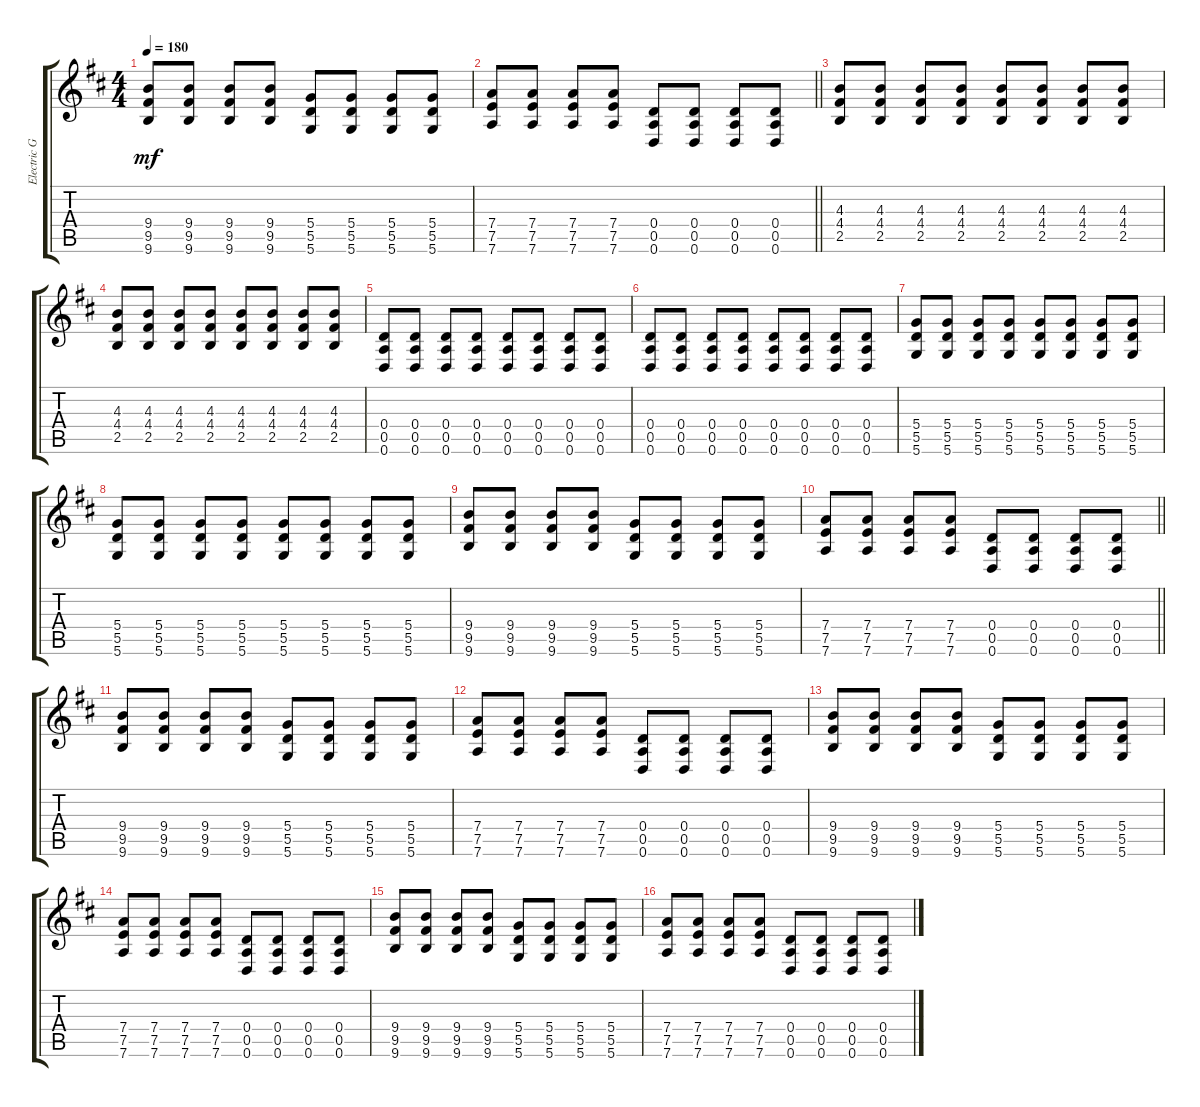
\track ("Electric Guitar 2" "Electric G") {instrument overdrivenguitar}
\staff {score tabs}
\tuning (E4 B3 G3 D3 A2 D2) {hide}
\ts (4 4)
\tempo 180
\clef g2
\ks d
(9.4 9.5 9.6).8{dy mf} (9.4 9.5 9.6).8 (9.4 9.5 9.6).8 (9.4 9.5 9.6).8 (5.4 5.5 5.6).8 (5.4 5.5 5.6).8 (5.4 5.5 5.6).8 (5.4 5.5 5.6).8 |
\barLineRight lightlight
(7.4 7.5 7.6).8 (7.4 7.5 7.6).8 (7.4 7.5 7.6).8 (7.4 7.5 7.6).8 (0.4 0.5 0.6).8 (0.4 0.5 0.6).8 (0.4 0.5 0.6).8 (0.4 0.5 0.6).8 |
(4.3 4.4 2.5).8 (4.3 4.4 2.5).8 (4.3 4.4 2.5).8 (4.3 4.4 2.5).8 (4.3 4.4 2.5).8 (4.3 4.4 2.5).8 (4.3 4.4 2.5).8 (4.3 4.4 2.5).8 |
(4.3 4.4 2.5).8 (4.3 4.4 2.5).8 (4.3 4.4 2.5).8 (4.3 4.4 2.5).8 (4.3 4.4 2.5).8 (4.3 4.4 2.5).8 (4.3 4.4 2.5).8 (4.3 4.4 2.5).8 |
(0.4 0.5 0.6).8 (0.4 0.5 0.6).8 (0.4 0.5 0.6).8 (0.4 0.5 0.6).8 (0.4 0.5 0.6).8 (0.4 0.5 0.6).8 (0.4 0.5 0.6).8 (0.4 0.5 0.6).8 |
(0.4 0.5 0.6).8 (0.4 0.5 0.6).8 (0.4 0.5 0.6).8 (0.4 0.5 0.6).8 (0.4 0.5 0.6).8 (0.4 0.5 0.6).8 (0.4 0.5 0.6).8 (0.4 0.5 0.6).8 |
(5.4 5.5 5.6).8 (5.4 5.5 5.6).8 (5.4 5.5 5.6).8 (5.4 5.5 5.6).8 (5.4 5.5 5.6).8 (5.4 5.5 5.6).8 (5.4 5.5 5.6).8 (5.4 5.5 5.6).8 |
(5.4 5.5 5.6).8 (5.4 5.5 5.6).8 (5.4 5.5 5.6).8 (5.4 5.5 5.6).8 (5.4 5.5 5.6).8 (5.4 5.5 5.6).8 (5.4 5.5 5.6).8 (5.4 5.5 5.6).8 |
(9.4 9.5 9.6).8 (9.4 9.5 9.6).8 (9.4 9.5 9.6).8 (9.4 9.5 9.6).8 (5.4 5.5 5.6).8 (5.4 5.5 5.6).8 (5.4 5.5 5.6).8 (5.4 5.5 5.6).8 |
\barLineRight lightlight
(7.4 7.5 7.6).8 (7.4 7.5 7.6).8 (7.4 7.5 7.6).8 (7.4 7.5 7.6).8 (0.4 0.5 0.6).8 (0.4 0.5 0.6).8 (0.4 0.5 0.6).8 (0.4 0.5 0.6).8 |
(9.4 9.5 9.6).8 (9.4 9.5 9.6).8 (9.4 9.5 9.6).8 (9.4 9.5 9.6).8 (5.4 5.5 5.6).8 (5.4 5.5 5.6).8 (5.4 5.5 5.6).8 (5.4 5.5 5.6).8 |
(7.4 7.5 7.6).8 (7.4 7.5 7.6).8 (7.4 7.5 7.6).8 (7.4 7.5 7.6).8 (0.4 0.5 0.6).8 (0.4 0.5 0.6).8 (0.4 0.5 0.6).8 (0.4 0.5 0.6).8 |
(9.4 9.5 9.6).8 (9.4 9.5 9.6).8 (9.4 9.5 9.6).8 (9.4 9.5 9.6).8 (5.4 5.5 5.6).8 (5.4 5.5 5.6).8 (5.4 5.5 5.6).8 (5.4 5.5 5.6).8 |
(7.4 7.5 7.6).8 (7.4 7.5 7.6).8 (7.4 7.5 7.6).8 (7.4 7.5 7.6).8 (0.4 0.5 0.6).8 (0.4 0.5 0.6).8 (0.4 0.5 0.6).8 (0.4 0.5 0.6).8 |
(9.4 9.5 9.6).8 (9.4 9.5 9.6).8 (9.4 9.5 9.6).8 (9.4 9.5 9.6).8 (5.4 5.5 5.6).8 (5.4 5.5 5.6).8 (5.4 5.5 5.6).8 (5.4 5.5 5.6).8 |
(7.4 7.5 7.6).8 (7.4 7.5 7.6).8 (7.4 7.5 7.6).8 (7.4 7.5 7.6).8 (0.4 0.5 0.6).8 (0.4 0.5 0.6).8 (0.4 0.5 0.6).8 (0.4 0.5 0.6).8
